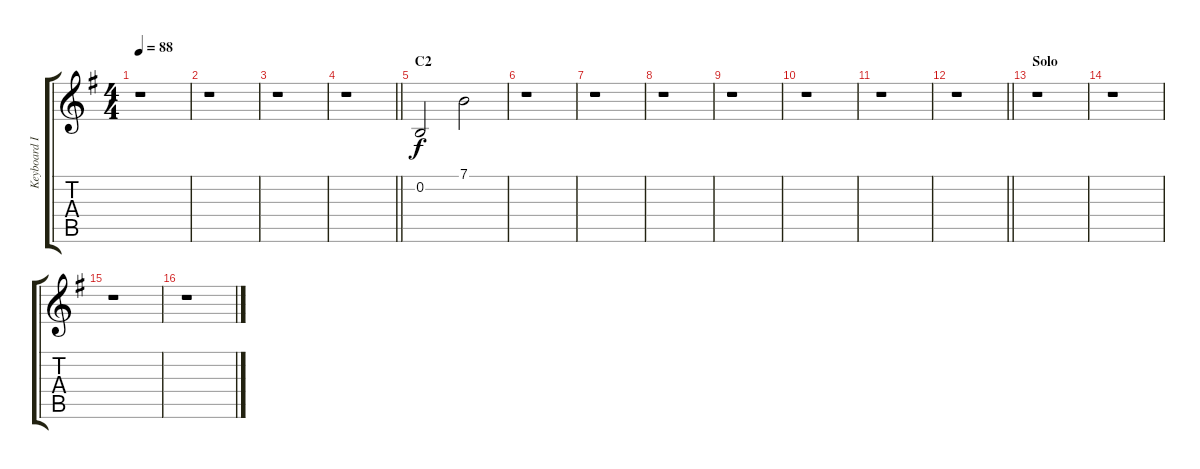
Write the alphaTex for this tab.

\track ("Keyboard III" "Keyboard I") {instrument pad1newage}
\staff {score tabs}
\tuning (E4 B3 G3 D3 A2 E2) {hide}
\ts (4 4)
\tempo 88
\clef g2
\ks g
r.1{dy f} |
r.1 |
r.1 |
\barLineRight lightlight
r.1 |
\section ("" "C2")
0.2.2 7.1.2 |
r.1 |
r.1 |
r.1 |
r.1 |
r.1 |
r.1 |
\barLineRight lightlight
r.1 |
\section ("" "Solo")
r.1 |
r.1 |
r.1 |
r.1
